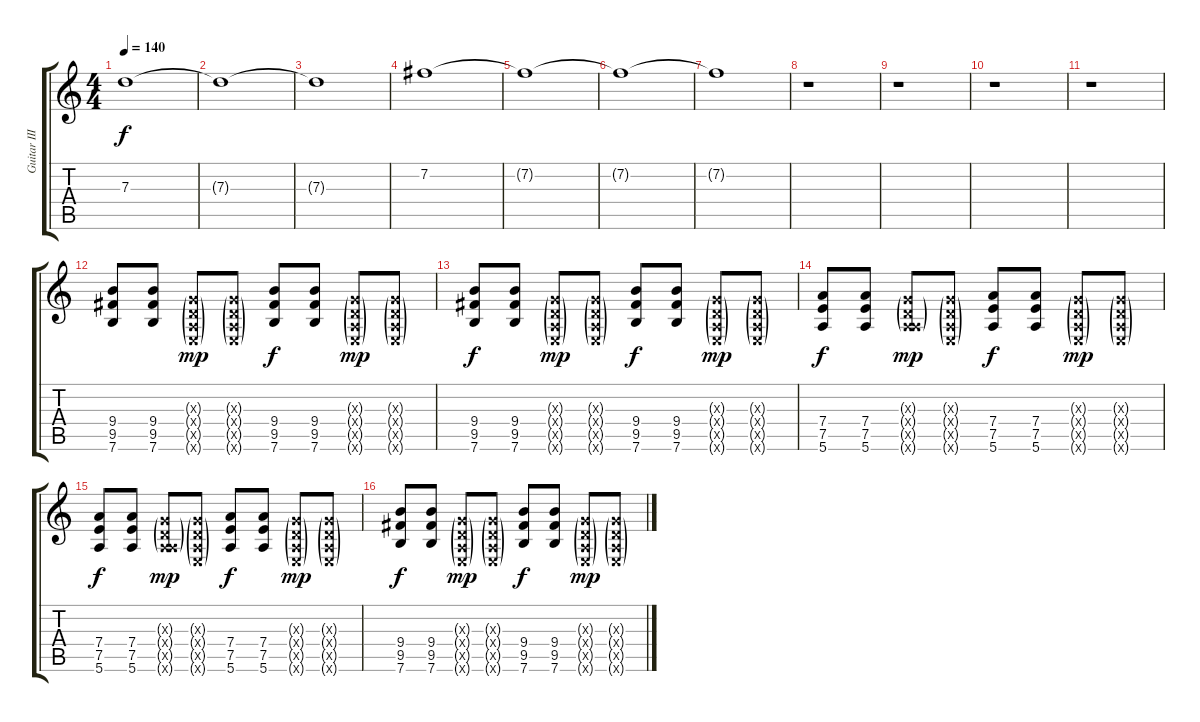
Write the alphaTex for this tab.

\track ("Guitar III" "Guitar III") {instrument acousticguitarsteel}
\staff {score tabs}
\tuning (E4 B3 G3 D3 A2 E2) {hide}
\ts (4 4)
\tempo 140
\clef g2
\ks c
7.3{t}.1{dy f} |
7.3{t}.1 |
7.3{t}.1 |
7.2.1 |
7.2{t}.1 |
7.2{t}.1 |
7.2{t}.1 |
r.1 |
r.1 |
r.1 |
r.1 |
(9.4 9.5 7.6).8{volume 13} (9.4 9.5 7.6).8 (0.3{g x} 0.4{g x} 0.5{g x} 0.6{g x}).8{dy mp} (0.3{g x} 0.4{g x} 0.5{g x} 0.6{g x}).8 (9.4 9.5 7.6).8{dy f} (9.4 9.5 7.6).8 (0.3{g x} 0.4{g x} 0.5{g x} 0.6{g x}).8{dy mp} (0.3{g x} 0.4{g x} 0.5{g x} 0.6{g x}).8 |
(9.4 9.5 7.6).8{dy f} (9.4 9.5 7.6).8 (0.3{g x} 0.4{g x} 0.5{g x} 0.6{g x}).8{dy mp} (0.3{g x} 0.4{g x} 0.5{g x} 0.6{g x}).8 (9.4 9.5 7.6).8{dy f} (9.4 9.5 7.6).8 (0.3{g x} 0.4{g x} 0.5{g x} 0.6{g x}).8{dy mp} (0.3{g x} 0.4{g x} 0.5{g x} 0.6{g x}).8 |
(7.4 7.5 5.6).8{dy f} (7.4 7.5 5.6).8 (0.3{g x} 0.4{g x} 0.5{g x} 5.6{g x}).8{dy mp} (0.3{g x} 0.4{g x} 0.5{g x} 0.6{g x}).8 (7.4 7.5 5.6).8{dy f} (7.4 7.5 5.6).8 (0.3{g x} 0.4{g x} 0.5{g x} 0.6{g x}).8{dy mp} (0.3{g x} 0.4{g x} 0.5{g x} 0.6{g x}).8 |
(7.4 7.5 5.6).8{dy f} (7.4 7.5 5.6).8 (0.3{g x} 0.4{g x} 0.5{g x} 5.6{g x}).8{dy mp} (0.3{g x} 0.4{g x} 0.5{g x} 0.6{g x}).8 (7.4 7.5 5.6).8{dy f} (7.4 7.5 5.6).8 (0.3{g x} 0.4{g x} 0.5{g x} 0.6{g x}).8{dy mp} (0.3{g x} 0.4{g x} 0.5{g x} 0.6{g x}).8 |
(9.4 9.5 7.6).8{dy f} (9.4 9.5 7.6).8 (0.3{g x} 0.4{g x} 0.5{g x} 0.6{g x}).8{dy mp} (0.3{g x} 0.4{g x} 0.5{g x} 0.6{g x}).8 (9.4 9.5 7.6).8{dy f} (9.4 9.5 7.6).8 (0.3{g x} 0.4{g x} 0.5{g x} 0.6{g x}).8{dy mp} (0.3{g x} 0.4{g x} 0.5{g x} 0.6{g x}).8
